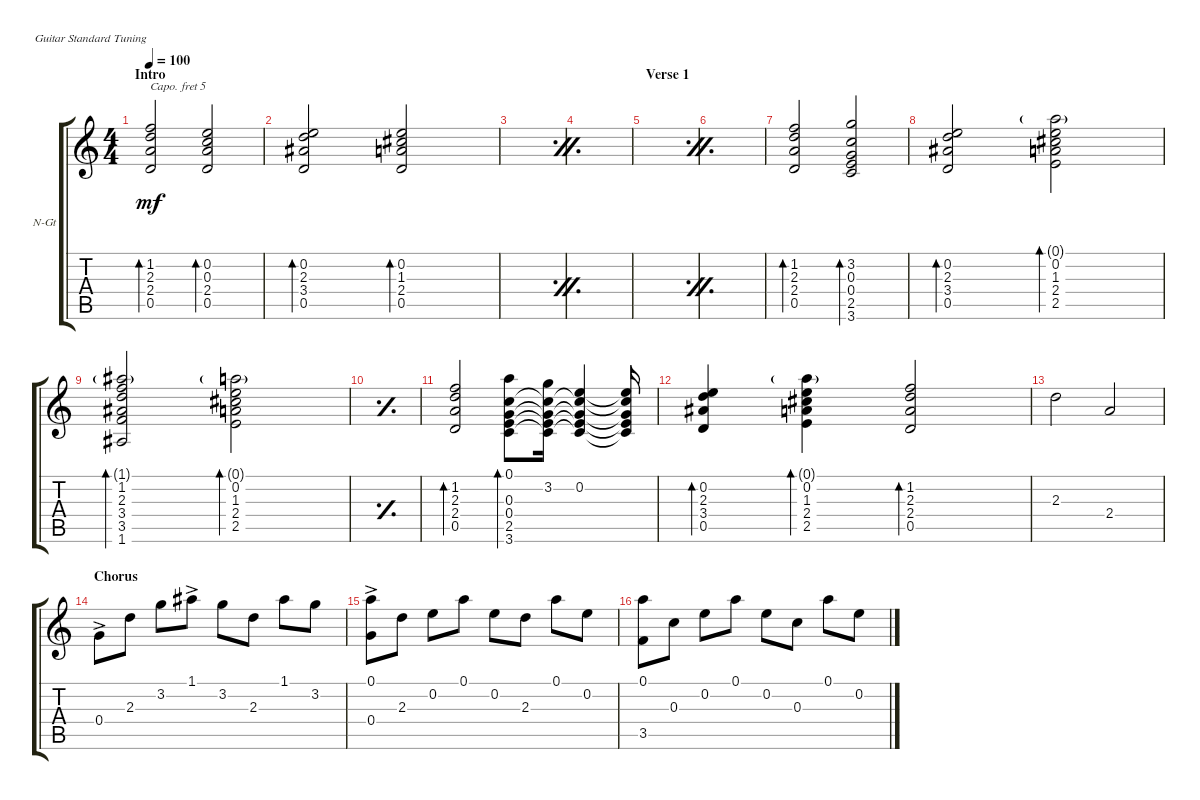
\defaultSystemsLayout 4
\bracketExtendMode groupsimilarinstruments
\firstSystemTrackNameOrientation horizontal
\otherSystemsTrackNameOrientation horizontal
\track ("Classic Guitar" "N-Gt") {instrument acousticguitarnylon}
\staff {score tabs}
\capo 5
\tuning (E4 B3 G3 D3 A2 E2)
\ts (4 4)
\section ("" "Intro")
\tempo 100
\clef g2
\ks c
(2.4 2.3 1.2 0.5).2{bd 231 lyrics (0 "") lyrics (1 "") lyrics (2 "") lyrics (3 "") lyrics (4 "") dy mf instrument acousticguitarnylon} (0.3 0.2 2.4 0.5).2{bd 228} |
(3.4 2.3 0.2 0.5).2{bd 225} (0.5 2.4 1.3 0.2).2{bd 222} |
\simile firstofdouble
|
\simile secondofdouble
|
\section ("" "Verse 1")
\simile firstofdouble
|
\simile secondofdouble
|
\simile none
(2.4 2.3 1.2 0.5).2{bd 231 lyrics (0 "") lyrics (1 "") lyrics (2 "") lyrics (3 "") lyrics (4 "")} (3.6 2.5 0.3 0.4 3.2).2{bd 219} |
(3.4 2.3 0.2 0.5).2{bd 225} (2.5 2.4 1.3 0.2 0.1{g}).2{bd 216} |
(1.6 3.5 3.4 2.3 1.2 1.1{g}).2{bd 216} (2.5 2.4 1.3 0.2 0.1{g}).2{bd 216} |
\simile simple
|
\simile none
(2.4 2.3 1.2 0.5).2{bd 231} (3.6 2.5 0.3 0.4 0.1).8{bd 219} (3.6{t} 2.5{t} 0.3{t} 0.4{t} 3.2).16 (0.2 3.6{t} 2.5{t} 0.3{t} 0.4{t}).4 (0.2{t} 3.6{t} 2.5{t} 0.3{t} 0.4{t}).16 |
(3.4 2.3 0.2 0.5).4{bd 225} (2.5 2.4 1.3 0.2 0.1{g}).4{bd 216} (2.4 2.3 1.2 0.5).2{bd 231} |
2.3.2 2.4.2 |
\section ("" "Chorus")
0.4{ac}.8 2.3.8 3.2.8 1.1{ac}.8 3.2.8 2.3.8 1.1.8 3.2.8 |
(0.4{ac} 0.1{ac}).8 2.3.8 0.2.8 0.1.8 0.2.8 2.3.8 0.1.8 0.2.8 |
(3.5 0.1).8 0.3.8 0.2.8 0.1.8 0.2.8 0.3.8 0.1.8 0.2.8
